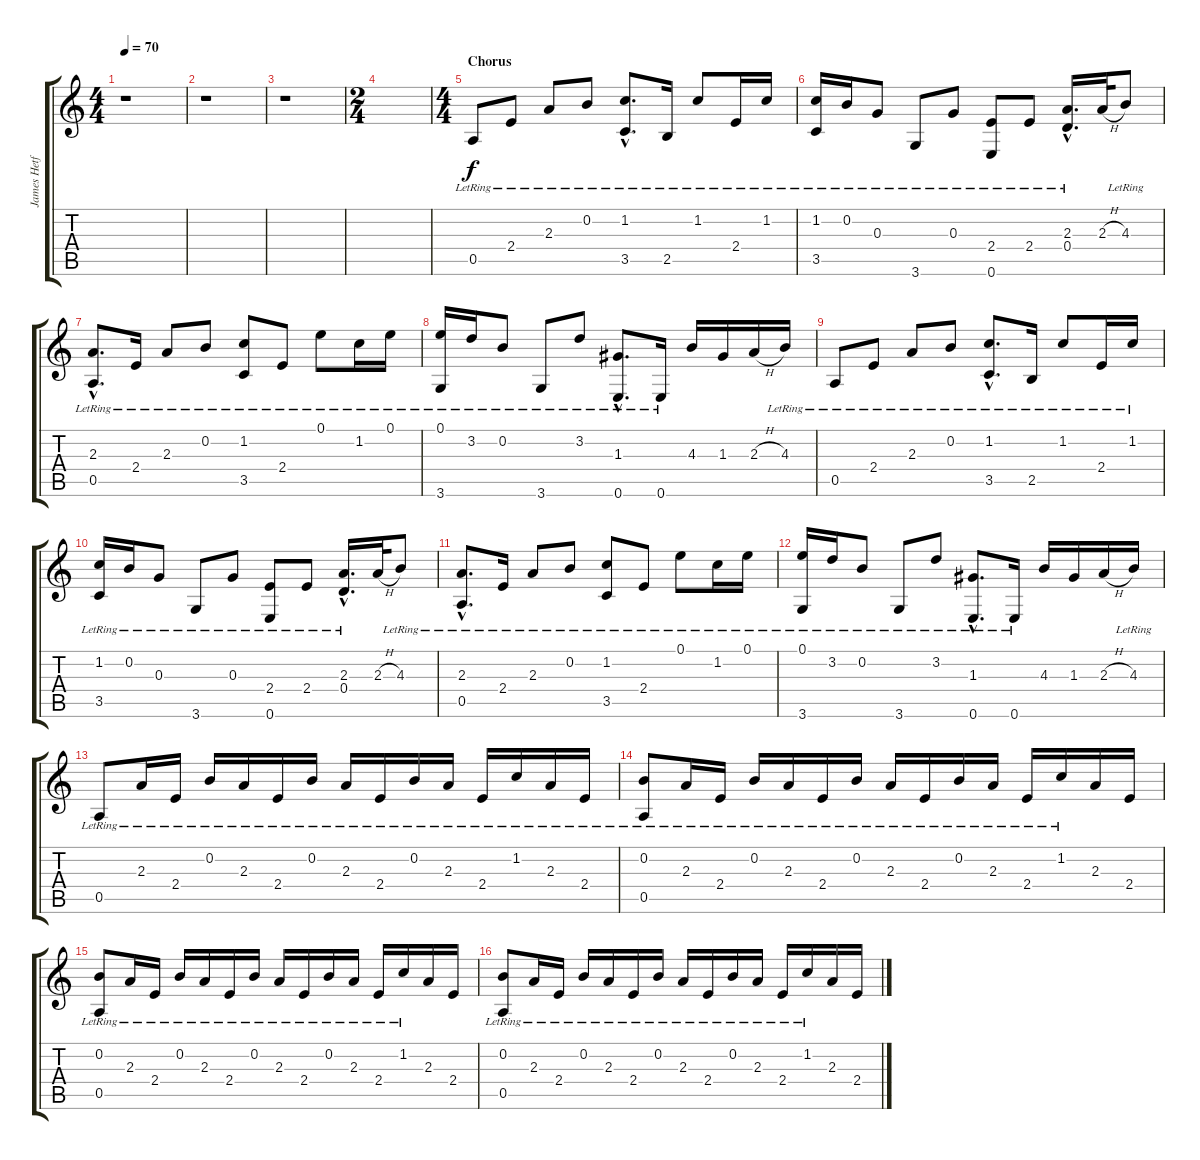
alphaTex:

\track ("James Hetfield (Acoustic Guitar)" "James Hetf") {instrument acousticguitarnylon}
\staff {score tabs}
\tuning (E4 B3 G3 D3 A2 E2) {hide}
\ts (4 4)
\tempo 70
\clef g2
\ks c
r.1{dy f} |
r.1 |
r.1 |
\ts (2 4)
|
\ts (4 4)
\section ("" "Chorus")
0.5{lr}.8 2.4{lr}.8 2.3{lr}.8 0.2{lr}.8 (1.2{hac lr} 3.5{hac lr}).8{d} 2.5{lr}.16 1.2{lr}.8 2.4{lr}.16 1.2{lr}.16 |
(1.2{lr} 3.5{lr}).16 0.2{lr}.16 0.3{lr}.8 3.6{lr}.8 0.3{lr}.8 (2.4{lr} 0.6{lr}).8 2.4{lr}.8 (2.3{hac lr} 0.4{hac lr}).16{d} 2.3{h}.32 4.3{lr}.8 |
(2.3{hac lr} 0.5{hac lr}).8{d} 2.4{lr}.16 2.3{lr}.8 0.2{lr}.8 (1.2{lr} 3.5{lr}).8 2.4{lr}.8 0.1{lr}.8 1.2{lr}.16 0.1{lr}.16 |
(0.1{lr} 3.6{lr}).16 3.2{lr}.16 0.2{lr}.8 3.6{lr}.8 3.2{lr}.8 (1.3{hac lr} 0.6{hac lr}).8{d} 0.6{lr}.16 4.3.16 1.3.16 2.3{h}.16 4.3{lr}.16 |
0.5{lr}.8 2.4{lr}.8 2.3{lr}.8 0.2{lr}.8 (1.2{hac lr} 3.5{hac lr}).8{d} 2.5{lr}.16 1.2{lr}.8 2.4{lr}.16 1.2{lr}.16 |
(1.2{lr} 3.5{lr}).16 0.2{lr}.16 0.3{lr}.8 3.6{lr}.8 0.3{lr}.8 (2.4{lr} 0.6{lr}).8 2.4{lr}.8 (2.3{hac lr} 0.4{hac lr}).16{d} 2.3{h}.32 4.3{lr}.8 |
(2.3{hac lr} 0.5{hac lr}).8{d} 2.4{lr}.16 2.3{lr}.8 0.2{lr}.8 (1.2{lr} 3.5{lr}).8 2.4{lr}.8 0.1{lr}.8 1.2{lr}.16 0.1{lr}.16 |
(0.1{lr} 3.6{lr}).16 3.2{lr}.16 0.2{lr}.8 3.6{lr}.8 3.2{lr}.8 (1.3{hac lr} 0.6{hac lr}).8{d} 0.6{lr}.16 4.3.16 1.3.16 2.3{h}.16 4.3{lr}.16 |
0.5{lr}.8 2.3{lr}.16 2.4{lr}.16 0.2{lr}.16 2.3{lr}.16 2.4{lr}.16 0.2{lr}.16 2.3{lr}.16 2.4{lr}.16 0.2{lr}.16 2.3{lr}.16 2.4{lr}.16 1.2{lr}.16 2.3{lr}.16 2.4{lr}.16 |
(0.2{lr} 0.5{lr}).8 2.3{lr}.16 2.4{lr}.16 0.2{lr}.16 2.3{lr}.16 2.4{lr}.16 0.2{lr}.16 2.3{lr}.16 2.4{lr}.16 0.2{lr}.16 2.3{lr}.16 2.4{lr}.16 1.2{lr}.16 2.3.16 2.4.16 |
(0.2{lr} 0.5{lr}).8 2.3{lr}.16 2.4{lr}.16 0.2{lr}.16 2.3{lr}.16 2.4{lr}.16 0.2{lr}.16 2.3{lr}.16 2.4{lr}.16 0.2{lr}.16 2.3{lr}.16 2.4{lr}.16 1.2{lr}.16 2.3.16 2.4.16 |
(0.2{lr} 0.5{lr}).8 2.3{lr}.16 2.4{lr}.16 0.2{lr}.16 2.3{lr}.16 2.4{lr}.16 0.2{lr}.16 2.3{lr}.16 2.4{lr}.16 0.2{lr}.16 2.3{lr}.16 2.4{lr}.16 1.2{lr}.16 2.3.16 2.4.16
